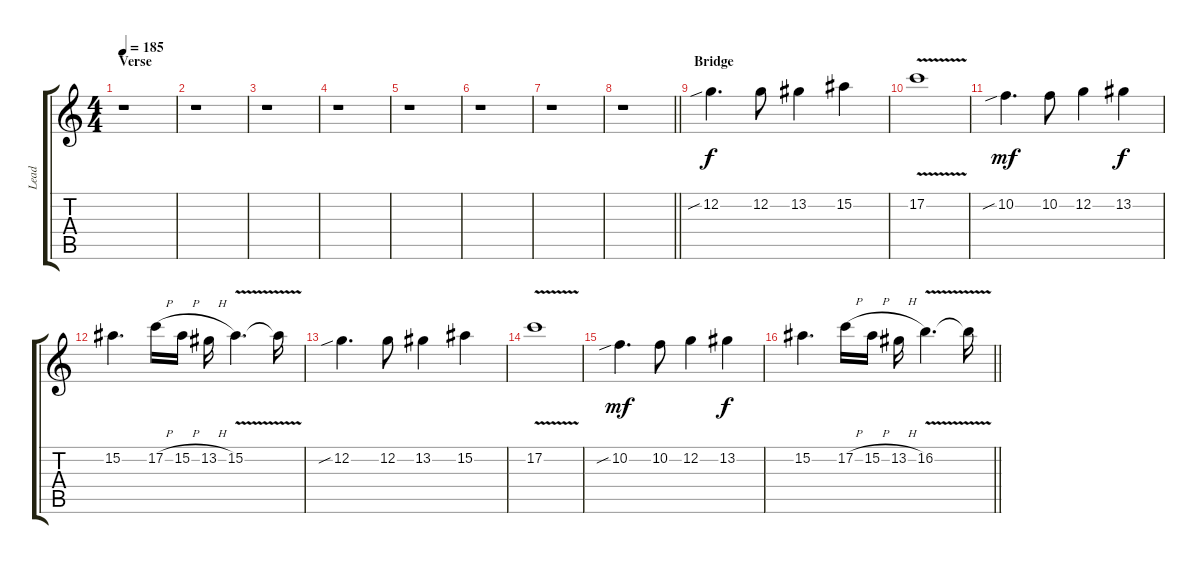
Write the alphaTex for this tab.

\track ("Lead" "Lead") {instrument overdrivenguitar}
\staff {score tabs}
\tuning (C4 G3 Eb3 Bb2 F2 C2) {hide}
\ts (4 4)
\section ("" "Verse")
\tempo 185
\clef g2
\ks c
r.1{dy f} |
r.1 |
r.1 |
r.1 |
r.1 |
r.1 |
r.1 |
\barLineRight lightlight
r.1 |
\section ("" "Bridge")
12.2{sib}.4{d} 12.2.8 13.2.4 15.2.4 |
17.2{v}.1 |
10.2{sib}.4{d dy mf} 10.2.8 12.2.4 13.2.4{dy f} |
15.2.4{d} 17.2{h}.16 15.2{h}.16 13.2{h}.16 15.2{v}.4{d} 15.2{t}.16 |
12.2{sib}.4{d} 12.2.8 13.2.4 15.2.4 |
17.2{v}.1 |
10.2{sib}.4{d dy mf} 10.2.8 12.2.4 13.2.4{dy f} |
\barLineRight lightlight
15.2.4{d} 17.2{h}.16 15.2{h}.16 13.2{h}.16 16.2{v}.4{d} 16.2{t}.16
